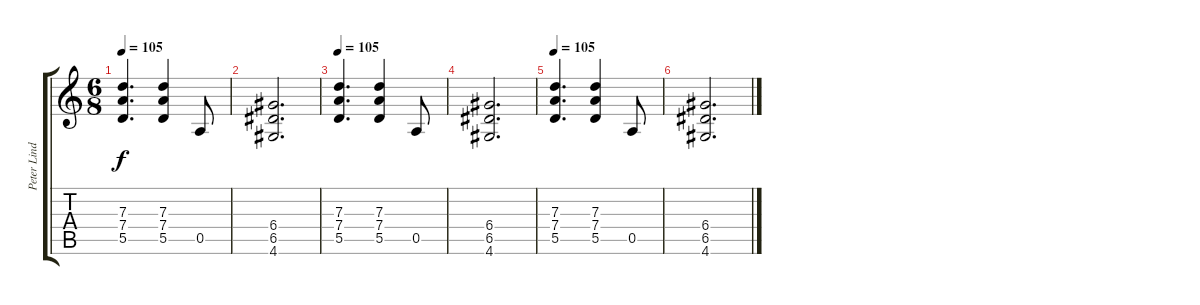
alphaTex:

\track ("Peter Lindgren" "Peter Lind") {instrument distortionguitar}
\staff {score tabs}
\tuning (E4 B3 G3 D3 A2 E2) {hide}
\ts (6 8)
\tempo 105
\clef g2
\ks c
(7.3 7.4 5.5).4{d dy f volume 15} (7.3 7.4 5.5).4 0.5.8 |
(6.4 6.5 4.6).2{d} |
\tempo 105
(7.3 7.4 5.5).4{d volume 15} (7.3 7.4 5.5).4 0.5.8 |
(6.4 6.5 4.6).2{d volume 0} |
\tempo 105
(7.3 7.4 5.5).4{d} (7.3 7.4 5.5).4 0.5.8 |
(6.4 6.5 4.6).2{d}
